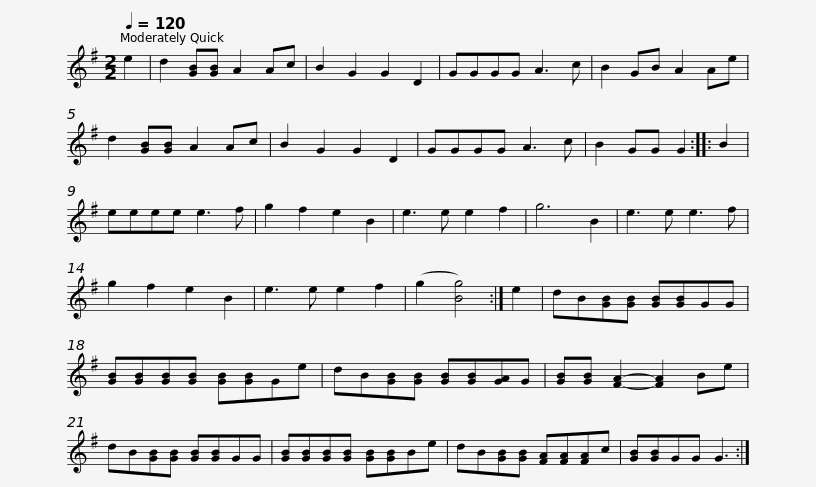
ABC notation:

X:1
L:1/8
Q:1/4=120
M:2/2
I:linebreak $
K:G
V:1 treble
V:1
 e2 | d2 [GB][GB] A2 Ac | B2 G2 G2 D2 | GGGG A3 c | B2 GB A2 Ae | %5
 d2 [GB][GB] A2 Ac | B2 G2 G2 D2 | GGGG A3 c |$ B2 GG G2 :: B2 | %10
 eeee e3 f | g2 f2 e2 B2 | e3 e e2 f2 | g6 B2 | e3 e e3 f | %15
 g2 f2 e2 B2 | e3 e e2 f2 | (g2 [Bg]4) :|$ e2 | dB[GB][GB] [GB][GB]GG | %20
 [GB][GB][GB][GB] [GB][GB]Ge | dB[GB][GB] [GB][GB][GA]G | [GB][GB] [FA]2- [FA]2 Be | dB[GB][GB] [GB][GB]GG |$ [GB][GB][GB][GB] [GB][GB]Be | %25
 dB[GB][GB] [FA][FA][FA]c | [GB][GB]GG G3 :| %27
